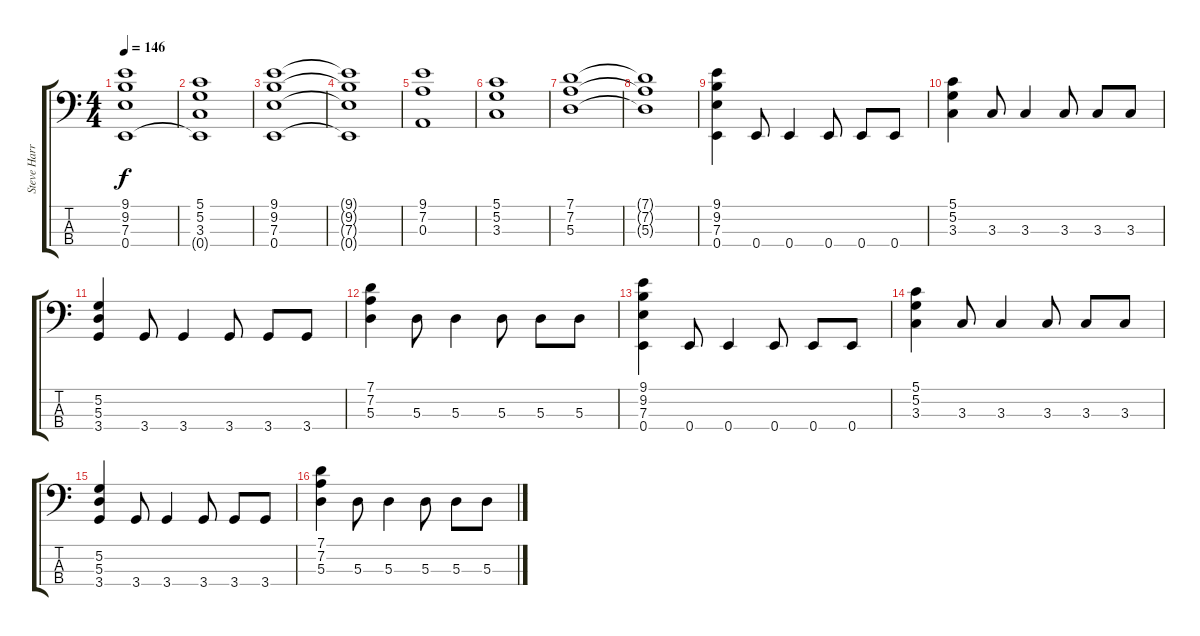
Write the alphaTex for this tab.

\track ("Steve Harris" "Steve Harr") {instrument electricbassfinger}
\staff {score tabs}
\tuning (G2 D2 A1 E1) {hide}
\ts (4 4)
\tempo 146
\clef f4
\ks c
(9.1 9.2 7.3 0.4).1{dy f} |
(5.1 5.2 3.3 0.4{t}).1 |
(9.1 9.2 7.3 0.4).1 |
(9.1{t} 9.2{t} 7.3{t} 0.4{t}).1 |
(9.1 7.2 0.3).1 |
(5.1 5.2 3.3).1 |
(7.1 7.2 5.3).1 |
(7.1{t} 7.2{t} 5.3{t}).1 |
(9.1 9.2 7.3 0.4).4 0.4.8 0.4.4 0.4.8 0.4.8 0.4.8 |
(5.1 5.2 3.3).4 3.3.8 3.3.4 3.3.8 3.3.8 3.3.8 |
(5.2 5.3 3.4).4 3.4.8 3.4.4 3.4.8 3.4.8 3.4.8 |
(7.1 7.2 5.3).4 5.3.8 5.3.4 5.3.8 5.3.8 5.3.8 |
(9.1 9.2 7.3 0.4).4 0.4.8 0.4.4 0.4.8 0.4.8 0.4.8 |
(5.1 5.2 3.3).4 3.3.8 3.3.4 3.3.8 3.3.8 3.3.8 |
(5.2 5.3 3.4).4 3.4.8 3.4.4 3.4.8 3.4.8 3.4.8 |
(7.1 7.2 5.3).4 5.3.8 5.3.4 5.3.8 5.3.8 5.3.8
